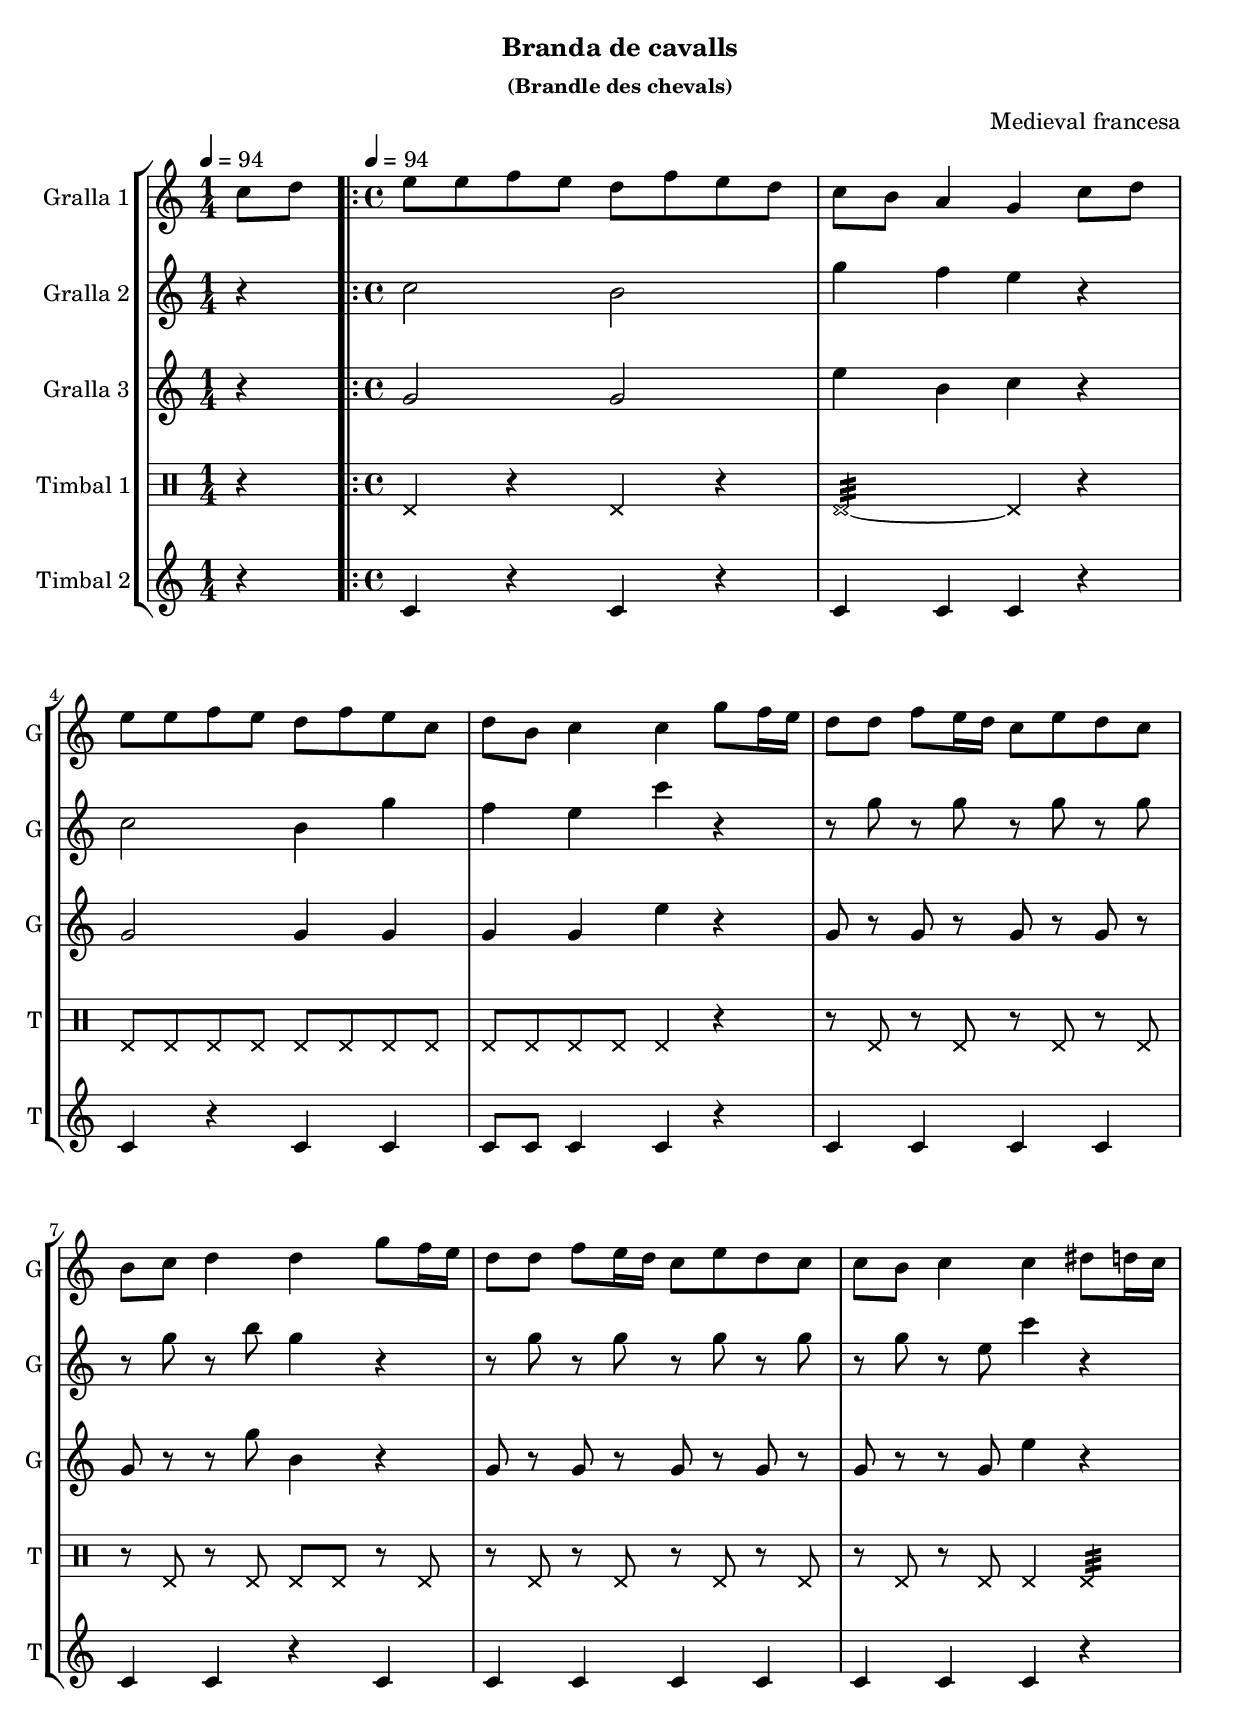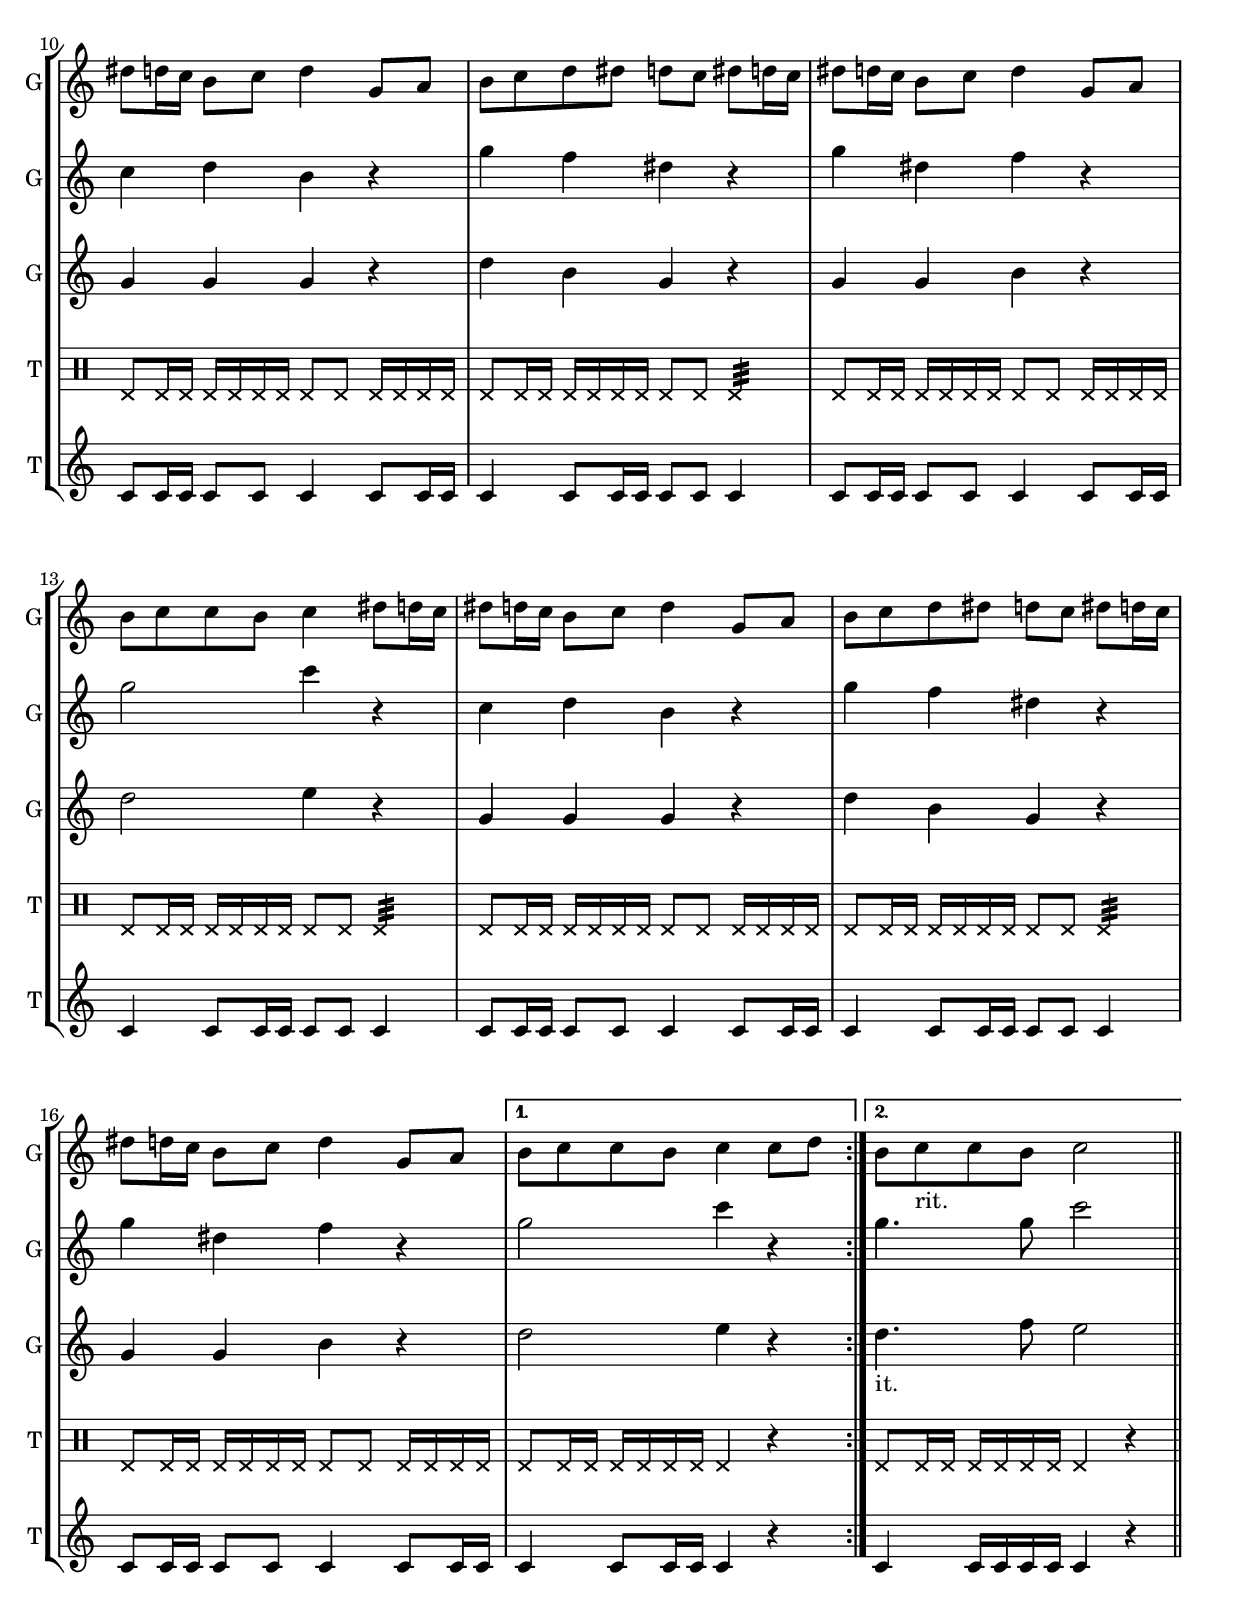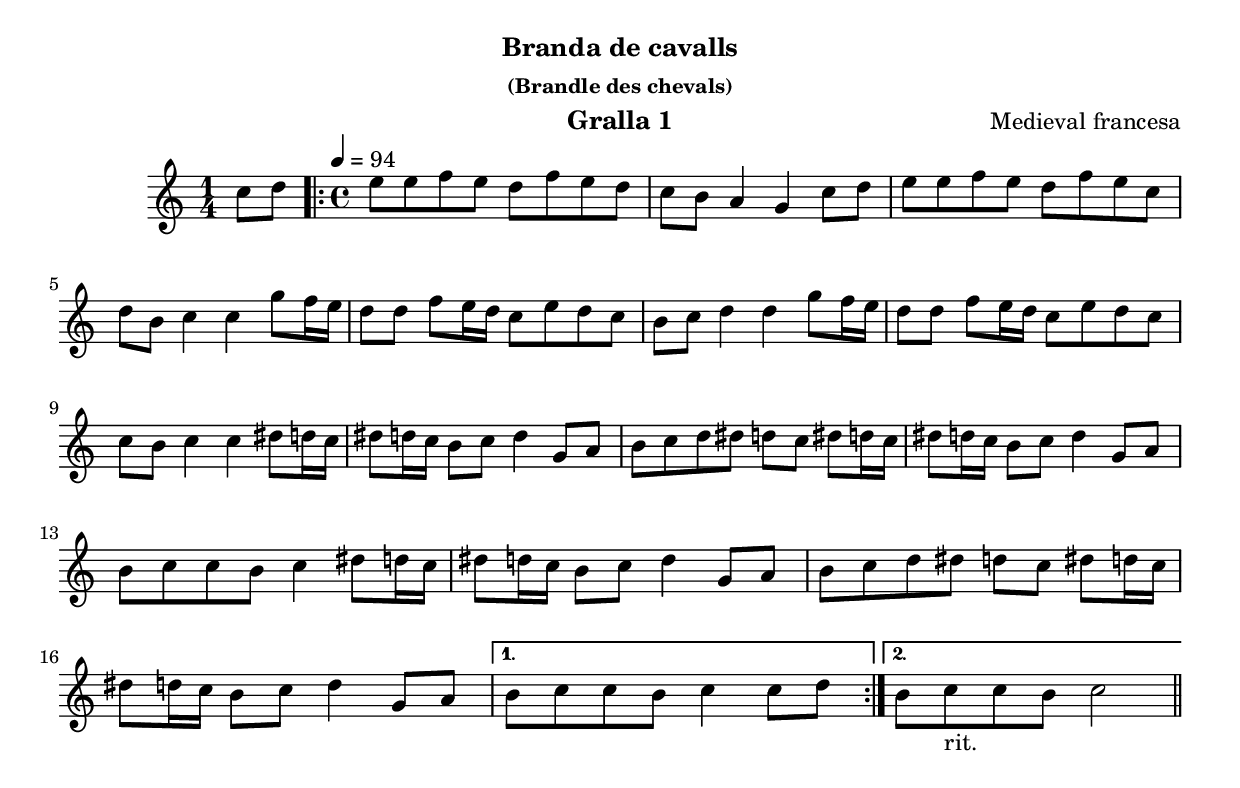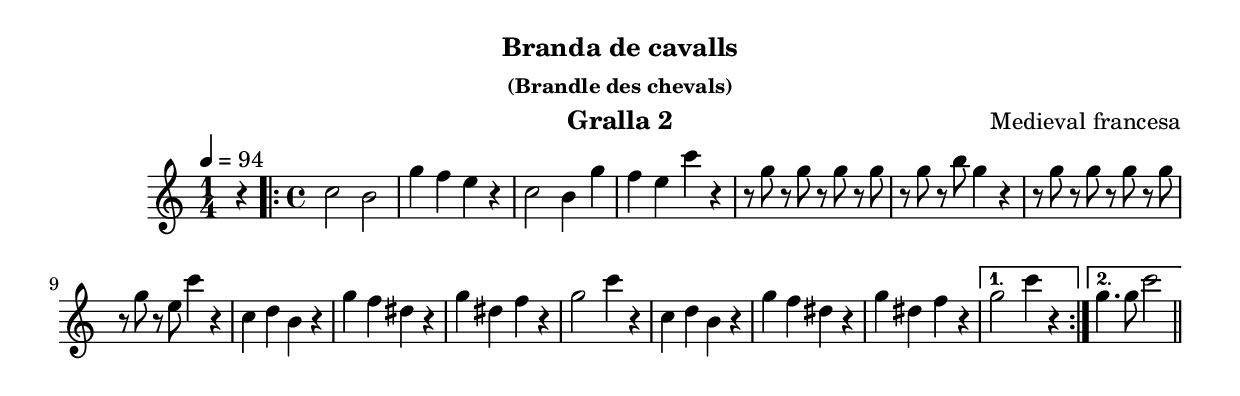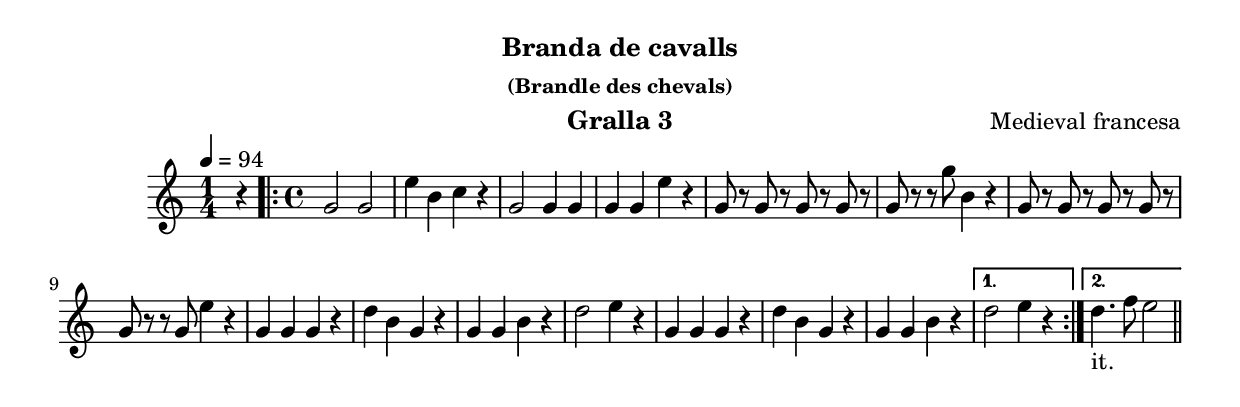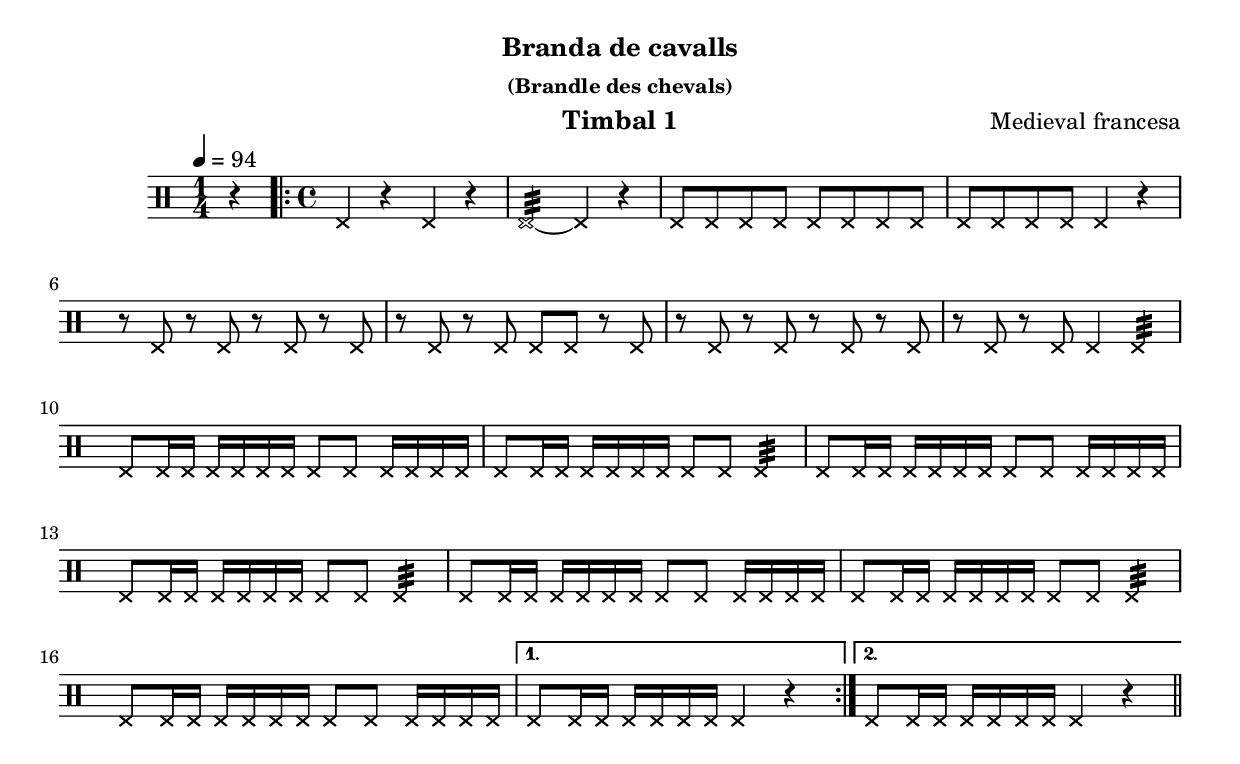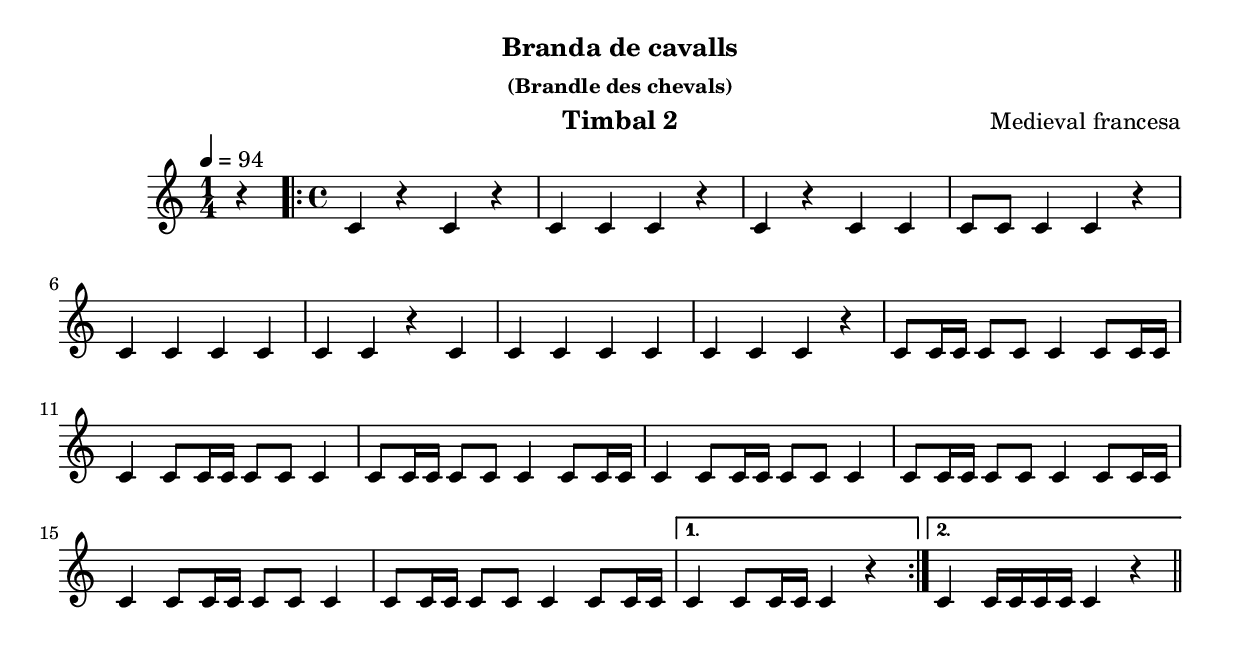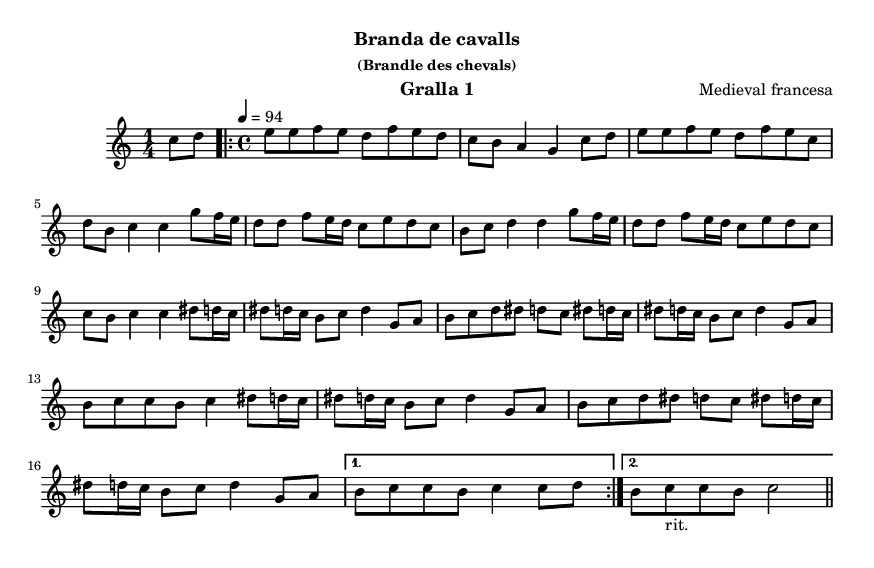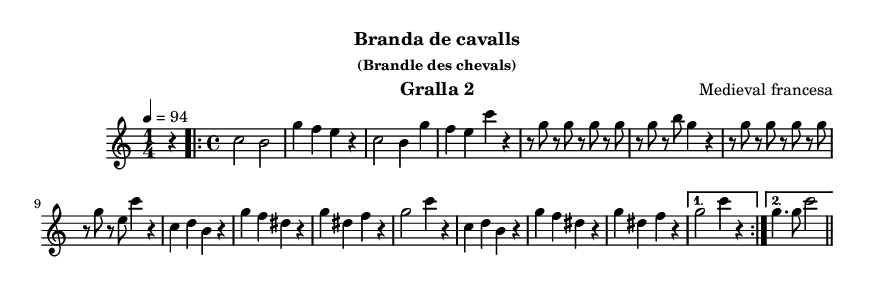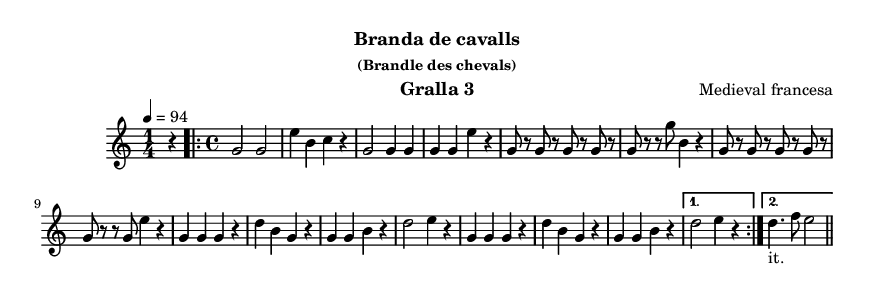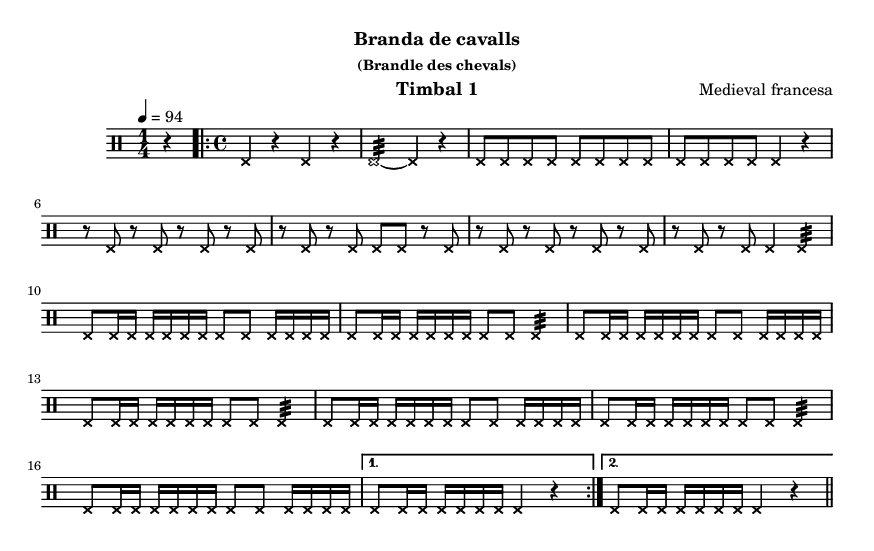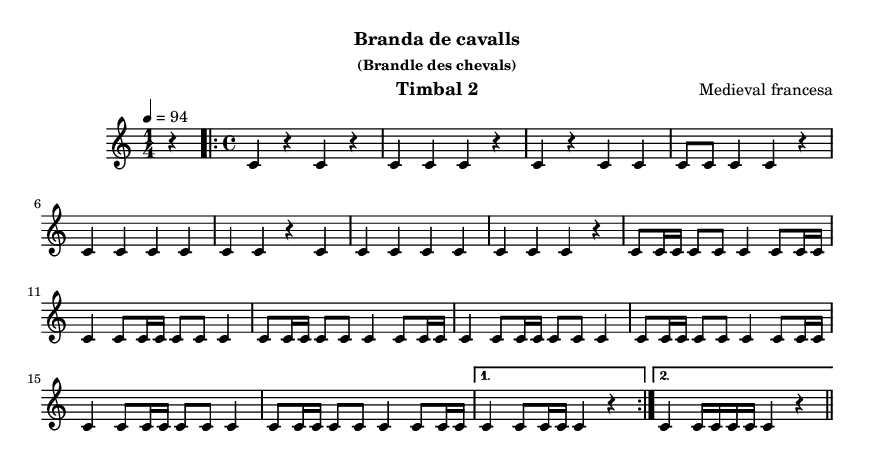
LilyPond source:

\version "2.16.0"

\header {
  dedication=""
  title="        "
  subtitle="Branda de cavalls"
  subsubtitle="(Brandle des chevals)"
  poet=""
  meter=""
  piece=""
  composer="Medieval francesa"
  arranger=""
  opus=""
  instrument=""
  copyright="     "
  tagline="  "
}

liniaroAa =
\relative c''
{
  \clef treble
  \key c \major
  \time 1/4
  c8 d \tempo 4 = 94  |
  \time 4/4   \repeat volta 2 { e8 e f e d f e d  |
  c8 b a4 g c8 d  |
  e8 e f e d f e c  |
  %05
  d8 b c4 c g'8 f16 e  |
  d8 d f e16 d c8 e d c  |
  b8 c d4 d g8 f16 e  |
  d8 d f e16 d c8 e d c  |
  c8 b c4 c dis8 d16 c  |
  %10
  dis8 d16 c b8 c d4 g,8 a  |
  b8 c d dis d c dis d16 c  |
  dis8 d16 c b8 c d4 g,8 a  |
  b8 c c b c4 dis8 d16 c  |
  dis8 d16 c b8 c d4 g,8 a  |
  %15
  b8 c d dis d c dis d16 c  |
  dis8 d16 c b8 c d4 g,8 a }
  \alternative { { b8 c c b c4 c8 d }
  { b8 c _"rit." c b c2 } } \bar "||"
}

liniaroAb =
\relative c''
{
  \tempo 4 = 94
  \clef treble
  \key c \major
  \time 1/4
  r4  |
  \time 4/4   \repeat volta 2 { c2 b  |
  g'4 f e r  |
  c2 b4 g'  |
  %05
  f4 e c' r  |
  r8 g r g r g r g  |
  r8 g r b g4 r  |
  r8 g r g r g r g  |
  r8 g r e c'4 r  |
  %10
  c,4 d b r  |
  g'4 f dis r  |
  g4 dis f r  |
  g2 c4 r  |
  c,4 d b r  |
  %15
  g'4 f dis r  |
  g4 dis f r }
  \alternative { { g2 c4 r }
  { g4. g8 c2 } } \bar "||"
}

liniaroAc =
\relative g'
{
  \tempo 4 = 94
  \clef treble
  \key c \major
  \time 1/4
  r4  |
  \time 4/4   \repeat volta 2 { g2 g  |
  e'4 b c r  |
  g2 g4 g  |
  %05
  g4 g e' r  |
  g,8 r g r g r g r  |
  g8 r r g' b,4 r  |
  g8 r g r g r g r  |
  g8 r r g e'4 r  |
  %10
  g,4 g g r  |
  d'4 b g r  |
  g4 g b r  |
  d2 e4 r  |
  g,4 g g r  |
  %15
  d'4 b g r  |
  g4 g b r }
  \alternative { { d2 e4 r }
  { d4. _"it." f8 e2 } } \bar "||"
}

liniaroAd =
\drummode
{
  \tempo 4 = 94
  \time 1/4
  r4  |
  \time 4/4   \repeat volta 2 { hhp4 r hhp r  |
  hhp2:32 ~ hhp4 r  |
  hhp8 hhp hhp hhp hhp hhp hhp hhp  |
  %05
  hhp8 hhp hhp hhp hhp4 r  |
  r8 hhp r hhp r hhp r hhp  |
  r8 hhp r hhp hhp hhp r hhp  |
  r8 hhp r hhp r hhp r hhp  |
  r8 hhp r hhp hhp4 hhp:32  |
  %10
  hhp8 hhp16 hhp hhp hhp hhp hhp hhp8 hhp hhp16 hhp hhp hhp  |
  hhp8 hhp16 hhp hhp hhp hhp hhp hhp8 hhp hhp4:32  |
  hhp8 hhp16 hhp hhp hhp hhp hhp hhp8 hhp hhp16 hhp hhp hhp  |
  hhp8 hhp16 hhp hhp hhp hhp hhp hhp8 hhp hhp4:32  |
  hhp8 hhp16 hhp hhp hhp hhp hhp hhp8 hhp hhp16 hhp hhp hhp  |
  %15
  hhp8 hhp16 hhp hhp hhp hhp hhp hhp8 hhp hhp4:32  |
  hhp8 hhp16 hhp hhp hhp hhp hhp hhp8 hhp hhp16 hhp hhp hhp }
  \alternative { { hhp8 hhp16 hhp hhp hhp hhp hhp hhp4 r }
  { hhp8 hhp16 hhp hhp hhp hhp hhp hhp4 r } } \bar "||"
}

liniaroAe =
\drummode
{
  \tempo 4 = 94
  \time 1/4
  r4  |
  \time 4/4   \repeat volta 2 { tomfl4 r tomfl r  |
  tomfl4 tomfl tomfl r  |
  tomfl4 r tomfl tomfl  |
  %05
  tomfl8 tomfl tomfl4 tomfl r  |
  tomfl4 tomfl tomfl tomfl  |
  tomfl4 tomfl r tomfl  |
  tomfl4 tomfl tomfl tomfl  |
  tomfl4 tomfl tomfl r  |
  %10
  tomfl8 tomfl16 tomfl tomfl8 tomfl tomfl4 tomfl8 tomfl16 tomfl  |
  tomfl4 tomfl8 tomfl16 tomfl tomfl8 tomfl tomfl4  |
  tomfl8 tomfl16 tomfl tomfl8 tomfl tomfl4 tomfl8 tomfl16 tomfl  |
  tomfl4 tomfl8 tomfl16 tomfl tomfl8 tomfl tomfl4  |
  tomfl8 tomfl16 tomfl tomfl8 tomfl tomfl4 tomfl8 tomfl16 tomfl  |
  %15
  tomfl4 tomfl8 tomfl16 tomfl tomfl8 tomfl tomfl4  |
  tomfl8 tomfl16 tomfl tomfl8 tomfl tomfl4 tomfl8 tomfl16 tomfl }
  \alternative { { tomfl4 tomfl8 tomfl16 tomfl tomfl4 r }
  { tomfl4 tomfl16 tomfl tomfl tomfl tomfl4 r } } \bar "||"
}

\book {

\paper {
  print-page-number = false
}

\bookpart {
  \score {
    \new StaffGroup {
      \override Score.RehearsalMark #'self-alignment-X = #LEFT
      <<
        \new Staff \with {instrumentName = #"Gralla 1" shortInstrumentName = #"G"} \liniaroAa
        \new Staff \with {instrumentName = #"Gralla 2" shortInstrumentName = #"G"} \liniaroAb
        \new Staff \with {instrumentName = #"Gralla 3" shortInstrumentName = #"G"} \liniaroAc
        \new DrumStaff \with {instrumentName = #"Timbal 1" shortInstrumentName = #"T"} \liniaroAd
        \new Staff \with {instrumentName = #"Timbal 2" shortInstrumentName = #"T"} \liniaroAe
      >>
    }
    \layout {}
  }\score { \unfoldRepeats
    \new StaffGroup {
      \override Score.RehearsalMark #'self-alignment-X = #LEFT
      <<
        \new Staff \with {instrumentName = #"Gralla 1" shortInstrumentName = #"G"} \liniaroAa
        \new Staff \with {instrumentName = #"Gralla 2" shortInstrumentName = #"G"} \liniaroAb
        \new Staff \with {instrumentName = #"Gralla 3" shortInstrumentName = #"G"} \liniaroAc
        \new DrumStaff \with {instrumentName = #"Timbal 1" shortInstrumentName = #"T"} \liniaroAd
        \new Staff \with {instrumentName = #"Timbal 2" shortInstrumentName = #"T"} \liniaroAe
      >>
    }
    \midi {}
  }
}

\bookpart {
  \header {instrument="Gralla 1"}
  \score {
    \new StaffGroup {
      \override Score.RehearsalMark #'self-alignment-X = #LEFT
      <<
        \new Staff \liniaroAa
      >>
    }
    \layout {}
  }\score { \unfoldRepeats
    \new StaffGroup {
      \override Score.RehearsalMark #'self-alignment-X = #LEFT
      <<
        \new Staff \liniaroAa
      >>
    }
    \midi {}
  }
}

\bookpart {
  \header {instrument="Gralla 2"}
  \score {
    \new StaffGroup {
      \override Score.RehearsalMark #'self-alignment-X = #LEFT
      <<
        \new Staff \liniaroAb
      >>
    }
    \layout {}
  }\score { \unfoldRepeats
    \new StaffGroup {
      \override Score.RehearsalMark #'self-alignment-X = #LEFT
      <<
        \new Staff \liniaroAb
      >>
    }
    \midi {}
  }
}

\bookpart {
  \header {instrument="Gralla 3"}
  \score {
    \new StaffGroup {
      \override Score.RehearsalMark #'self-alignment-X = #LEFT
      <<
        \new Staff \liniaroAc
      >>
    }
    \layout {}
  }\score { \unfoldRepeats
    \new StaffGroup {
      \override Score.RehearsalMark #'self-alignment-X = #LEFT
      <<
        \new Staff \liniaroAc
      >>
    }
    \midi {}
  }
}

\bookpart {
  \header {instrument="Timbal 1"}
  \score {
    \new StaffGroup {
      \override Score.RehearsalMark #'self-alignment-X = #LEFT
      <<
        \new DrumStaff \liniaroAd
      >>
    }
    \layout {}
  }\score { \unfoldRepeats
    \new StaffGroup {
      \override Score.RehearsalMark #'self-alignment-X = #LEFT
      <<
        \new DrumStaff \liniaroAd
      >>
    }
    \midi {}
  }
}

\bookpart {
  \header {instrument="Timbal 2"}
  \score {
    \new StaffGroup {
      \override Score.RehearsalMark #'self-alignment-X = #LEFT
      <<
        \new Staff \liniaroAe
      >>
    }
    \layout {}
  }\score { \unfoldRepeats
    \new StaffGroup {
      \override Score.RehearsalMark #'self-alignment-X = #LEFT
      <<
        \new Staff \liniaroAe
      >>
    }
    \midi {}
  }
}

}

\book {

\paper {
  print-page-number = false
  #(set-paper-size "a6landscape")
  #(layout-set-staff-size 14)
}

\bookpart {
  \header {instrument="Gralla 1"}
  \score {
    \new StaffGroup {
      \override Score.RehearsalMark #'self-alignment-X = #LEFT
      <<
        \new Staff \liniaroAa
      >>
    }
    \layout {}
  }
}

\bookpart {
  \header {instrument="Gralla 2"}
  \score {
    \new StaffGroup {
      \override Score.RehearsalMark #'self-alignment-X = #LEFT
      <<
        \new Staff \liniaroAb
      >>
    }
    \layout {}
  }
}

\bookpart {
  \header {instrument="Gralla 3"}
  \score {
    \new StaffGroup {
      \override Score.RehearsalMark #'self-alignment-X = #LEFT
      <<
        \new Staff \liniaroAc
      >>
    }
    \layout {}
  }
}

\bookpart {
  \header {instrument="Timbal 1"}
  \score {
    \new StaffGroup {
      \override Score.RehearsalMark #'self-alignment-X = #LEFT
      <<
        \new DrumStaff \liniaroAd
      >>
    }
    \layout {}
  }
}

\bookpart {
  \header {instrument="Timbal 2"}
  \score {
    \new StaffGroup {
      \override Score.RehearsalMark #'self-alignment-X = #LEFT
      <<
        \new Staff \liniaroAe
      >>
    }
    \layout {}
  }
}

}

